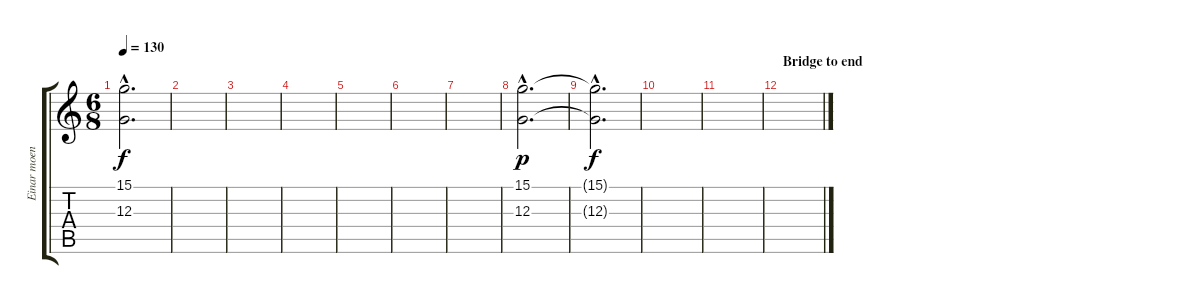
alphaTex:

\track ("Einar moen" "Einar moen") {instrument choiraahs}
\staff {score tabs}
\tuning (E4 B3 G3 D3 A2 E2) {hide}
\ts (6 8)
\tempo 130
\clef g2
\ks c
(15.1{hac t} 12.3{hac t}).2{d dy f} |
|
|
|
|
|
|
(15.1{hac} 12.3{hac}).2{d dy p} |
(15.1{hac t} 12.3{hac t}).2{d dy f} |
|
|
\section ("" "Bridge to end")
